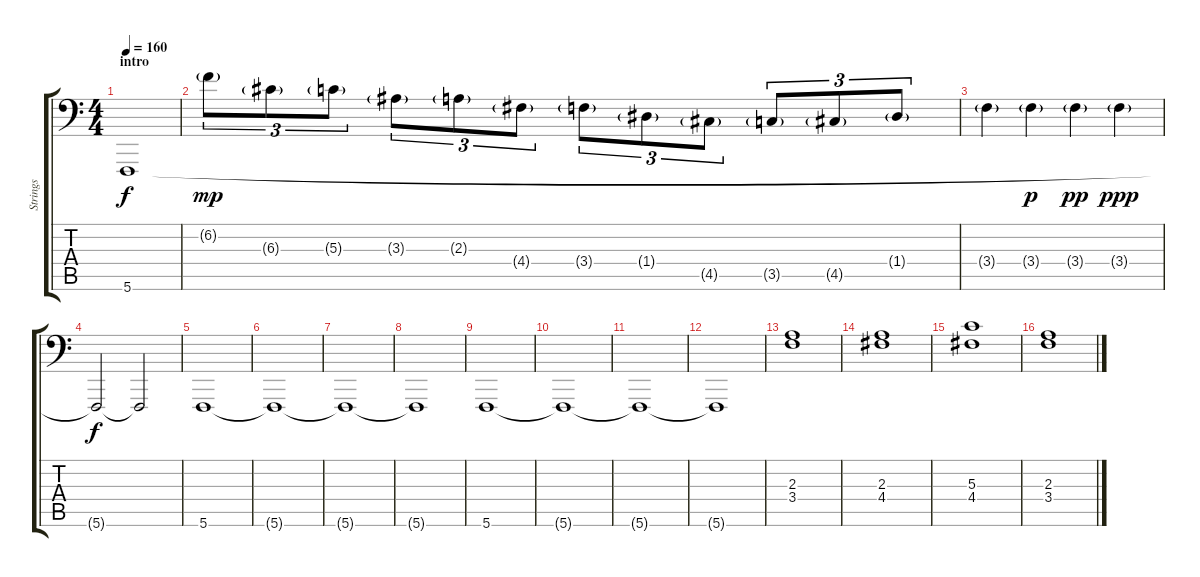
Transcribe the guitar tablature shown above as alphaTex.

\track ("Strings" "Strings") {instrument stringensemble1}
\staff {score tabs}
\tuning (E4 B3 G3 D3 A2 C1) {hide}
\ts (4 4)
\section ("" "intro")
\tempo 160
\clef f4
\ks c
5.6.1{dy f volume 8 instrument lead2sawtooth} |
6.2{g}.8{tu (3 2) dy mp} 6.3{g}.8{tu (3 2)} 5.3{g}.8{tu (3 2)} 3.3{g}.8{tu (3 2)} 2.3{g}.8{tu (3 2)} 4.4{g}.8{tu (3 2)} 3.4{g}.8{tu (3 2)} 1.4{g}.8{tu (3 2)} 4.5{g}.8{tu (3 2)} 3.5{g}.8{tu (3 2)} 4.5{g}.8{tu (3 2)} 1.4{g}.8{tu (3 2)} |
3.4{g}.4 3.4{g}.4{dy p} 3.4{g}.4{dy pp} 3.4{g}.4{dy ppp} |
5.6{t}.2{dy f} 5.6{t}.2 |
5.6.1 |
5.6{t}.1 |
5.6{t}.1 |
5.6{t}.1 |
5.6.1 |
5.6{t}.1 |
5.6{t}.1 |
5.6{t}.1 |
(2.3 3.4).1{volume 11 instrument stringensemble2} |
(2.3 4.4).1 |
(5.3 4.4).1 |
(2.3 3.4).1
